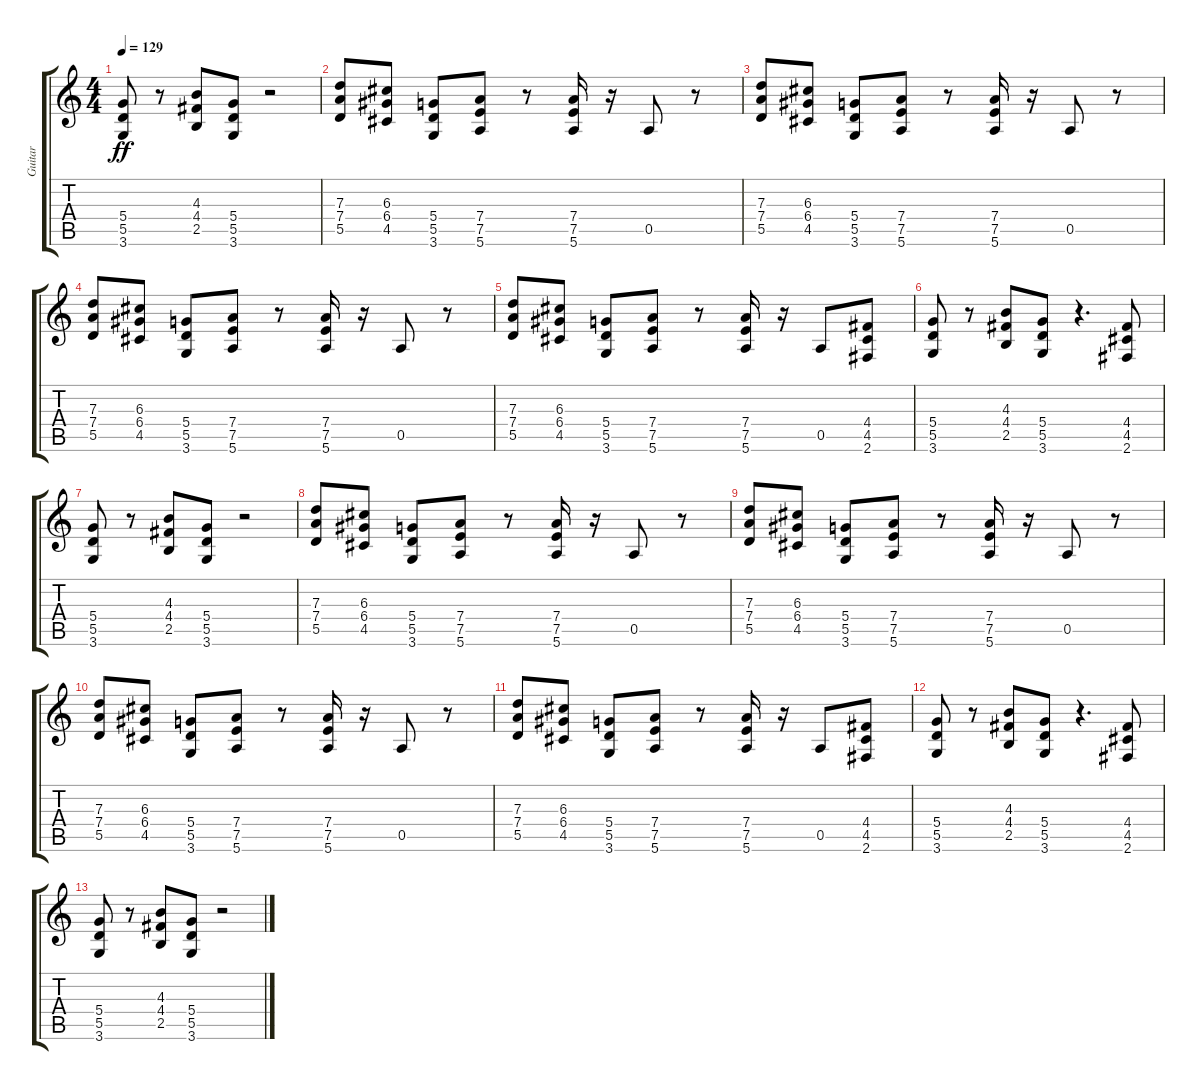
\track ("Guitar" "Guitar") {instrument overdrivenguitar}
\staff {score tabs}
\tuning (E4 B3 G3 D3 A2 E2) {hide}
\ts (4 4)
\tempo 129
\clef g2
\ks c
(5.4 5.5 3.6).8{dy ff} r.8 (4.3 4.4 2.5).8 (5.4 5.5 3.6).8 r.2 |
(7.3 7.4 5.5).8 (6.3 6.4 4.5).8 (5.4 5.5 3.6).8 (7.4 7.5 5.6).8 r.8 (7.4 7.5 5.6).16 r.16 0.5.8 r.8 |
(7.3 7.4 5.5).8 (6.3 6.4 4.5).8 (5.4 5.5 3.6).8 (7.4 7.5 5.6).8 r.8 (7.4 7.5 5.6).16 r.16 0.5.8 r.8 |
(7.3 7.4 5.5).8 (6.3 6.4 4.5).8 (5.4 5.5 3.6).8 (7.4 7.5 5.6).8 r.8 (7.4 7.5 5.6).16 r.16 0.5.8 r.8 |
(7.3 7.4 5.5).8 (6.3 6.4 4.5).8 (5.4 5.5 3.6).8 (7.4 7.5 5.6).8 r.8 (7.4 7.5 5.6).16 r.16 0.5.8 (4.4 4.5 2.6).8 |
(5.4 5.5 3.6).8 r.8 (4.3 4.4 2.5).8 (5.4 5.5 3.6).8 r.4{d} (4.4 4.5 2.6).8 |
(5.4 5.5 3.6).8 r.8 (4.3 4.4 2.5).8 (5.4 5.5 3.6).8 r.2 |
(7.3 7.4 5.5).8{volume 5} (6.3 6.4 4.5).8 (5.4 5.5 3.6).8 (7.4 7.5 5.6).8 r.8 (7.4 7.5 5.6).16 r.16 0.5.8 r.8 |
(7.3 7.4 5.5).8 (6.3 6.4 4.5).8 (5.4 5.5 3.6).8 (7.4 7.5 5.6).8 r.8 (7.4 7.5 5.6).16 r.16 0.5.8 r.8 |
(7.3 7.4 5.5).8 (6.3 6.4 4.5).8 (5.4 5.5 3.6).8 (7.4 7.5 5.6).8 r.8 (7.4 7.5 5.6).16 r.16 0.5.8 r.8 |
(7.3 7.4 5.5).8 (6.3 6.4 4.5).8 (5.4 5.5 3.6).8 (7.4 7.5 5.6).8 r.8 (7.4 7.5 5.6).16 r.16 0.5.8 (4.4 4.5 2.6).8 |
(5.4 5.5 3.6).8 r.8 (4.3 4.4 2.5).8 (5.4 5.5 3.6).8 r.4{d} (4.4 4.5 2.6).8 |
(5.4 5.5 3.6).8 r.8 (4.3 4.4 2.5).8 (5.4 5.5 3.6).8 r.2
